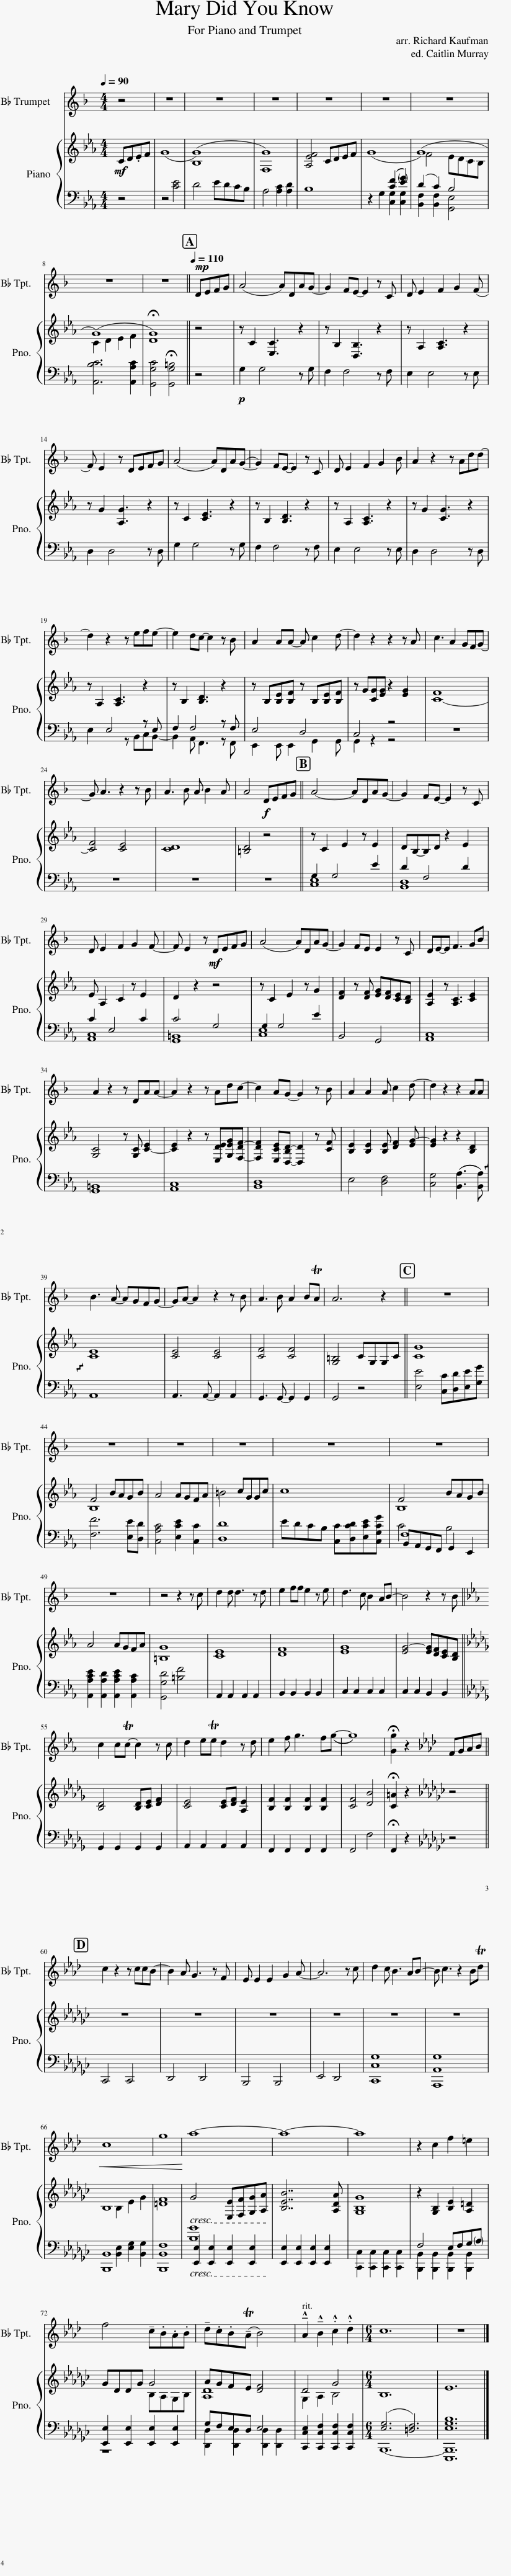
X:1
%%score 1 { ( 2 4 ) | ( 3 5 6 ) }
L:1/8
Q:1/4=90
M:4/4
I:linebreak $
K:Eb
V:1 treble transpose=-2
V:2 treble
V:4 treble
V:3 bass
V:5 bass
V:6 bass
V:1
[K:F] z4 | z8 | z8 | z8 | z8 | %5
 z8 | z8 |$ z8 | z8 ||[Q:1/4=110] D!mp!EFG | %10
 (A4 A)DAG- | G2 FE- E2 z C | D E2 F2 G2 (F |$ F) E2 z DEFG | (A4 A)DA(G- | %15
 G2) F((E- E2)) z C | D E2 F2 G2 B | A2 z2 z Add- |$ d2 z2 z efe- | e2 dc- c2 z B | %20
 A2 AA- A c2 d- | d2 z2 z2 z A | c3 A2 GFG- |$ G A3 z2 z B | A3 B A B2 A | %25
 A4!f! DEFG || A4- ADAG- | G2 FE- E2 z C |$ D E2 F2 G2 F- | F E2 z!mf! DEFG | %30
 (A4 A)DAG- | G2 FE E2 z C | DE-E F3 GB |$ A2 z2 z DAA- | A2 z2 z Adc- | %35
 c2 AG- G2 z B | A2 A2 A c2 d- | d2 z2 z2 AA |$ B3 A- AGFG- | GA- A2 z2 z B | %40
 A3 B A2 BTA | A6 z2 || z8 |$ z8 | z8 | %45
 z8 | z8 | z8 |$ z8 | z4 z2 z c | %50
 d2 d d3 z d | e2 ff e2 z e | d3 c B2 AB- | B4 z2 z B ||$[K:Eb] c2 c(Tc c2) z c | %55
 d2 eTe d2 z d | e2 f g3 f((g- | g8)) | !fermata![Gg]2 z2 FGAB ||$ c2 z2 z ccB- | %60
 B2 A G3 z F | E E2 E2 G2 A- | A6 z c | _d2 c B3 AB- | B c3 z2 BT_d |$ %65
!<(! c8!<)! |!<(! g8!<)! | a8- | a8- | a8 | %70
 z2 c2 f2 =e2 |$ f4 !tenuto!c.B.A.B | !tenuto!_d.c.B(!tenuto!TA B4) | A2[Q:1/4=105] B2[Q:1/4=100] .c2[Q:1/4=95] ._d2 |[M:6/4][Q:1/4=75] c12 | %75
 z12 |] %76
V:2
!mf! CD.EF | (G8 | (G8) | [F,G]8) | [A,EF]4 CDEF | %5
 (G8 | (G8) |$ (G8) | !fermata![DG]8) || z4 | %10
 z C2 [E,C]3 z2 | z B,2 [D,B,]3 z2 | z A,2 [A,C]3 z2 |$ z G2 [A,G]3 z2 | z C2 [CE]3 z2 | %15
 z B,2 [B,D]3 z2 | z A,2 [A,C]3 z2 | z G2 [CG]3 z2 |$ z A,2 [A,C]3 z2 | z B,2 [B,D]3 z2 | %20
 z B,[B,E][B,F] z B,[B,E][B,F] | z G[CG][EG] z2 [EG]2 | [C-F]8 |$ [CF]4 [CE]4 | [CD]8 | %25
 [=B,D]4 z4 || z C2 E2 z E2 | DB,-B,D z2 E2 |$ E A,2 C2 z E2 | D2 z2 z4 | %30
 z C2 E2 z G2 | [DF]2 z [DF] [EG][DF][CE][B,D] | [A,E]2 z [A,C]3 [CE]2 |$ [G,C]4 z [G,C] [C-E]2 | [CE]2 z2 z [E,DE][G,EG][F,-DF-] | %35
 [F,DF]2 [E,CE][D,-B,D-] [D,D]2 z [CF] | [B,E]2 [B,E]2 [B,E] [DF]2 [EG-] | [EG]2 z2 z2 [B,D]2 |$ !~)![CE]8 | [CE]4 [CE]4 | %40
 [CF]4 [CF]4 | [G,=B,]4 CG,G,C || [CG]8 |$ F4 BAGB | A4 AGFA | %45
 =B4 cGGc | c8 | F4 BAGB |$ A4 AGFA | G8 | %50
 C8 | D8 | E8 | [EG-]4 [EG][DF][CE][B,D] ||$[K:Db] [B,D]4 [B,D][CE] [DF]2 | %55
 [CE]4 [CE][DF] [A,E]2 | [B,F]2 [B,F]2 [B,F]2 [B,F]2 | [CF]4 [DB]4 | !fermata![C=A]2 z2 z4 ||$ z8 | %60
 z8 | z8 | z8 | z8 | z8 |$ %65
 B,8 | [=DF]8 | G4 [E,E][F,F][G,G][A,A] | [B,EB]7 [A,DA] | [G,B,G]8 | %70
 z2 [G,B,]2 [B,E]2 [A,=D]2 |$ GDDG G4 | AGFE [DF]4 | D4 G4 |[M:6/4] B,12 | %75
 E12 |] %76
V:3
 z4 | z4 [CE]4 | D4 EDCB, | A,4 [A,C]2 [A,D]2 | B,8 | %5
 z2 G,2 (([CF]2 [EG]2)) | (D2 C2) B,4 |$ [A,,B,C]6 [A,,A,C]2 | [G,,G,C]4 !fermata![G,,G,=B,]4 || z4 | %10
!p! G,2 G,4 z G, | F,2 F,4 z F, | E,2 E,4 z E, |$ D,2 D,4 z D, | G,2 G,4 z G, | %15
 F,2 F,4 z F, | E,2 E,4 z E, | D,2 D,4 z D, |$ E,2 E,4 z E, | F,2 F,4 z F, | %20
 E,4 D,4 | C,4 z4 | z8 |$ z8 | z8 | %25
 z8 || G,2 G,4 E2 | D2 F,4 D2 |$ C2 E,4 C2 | C4 G,4 | %30
 E,8 | B,,4 G,,4 | [A,,C,]8 |$ [G,,=B,,]8 | [A,,C,]8 | %35
 [B,,D,]8 | E,4 [D,F,]4 | [C,G,]4 (([B,,A,]3 !~(![B,,A,])) |$ A,,8 | A,,3 A,,- A,,2 A,,2 | %40
 G,,3 G,,- G,,2 G,,2 | G,,4 z4 || [E,E]4 [C,C][D,D][E,E][G,G] |$ [F,F]6 [E,E][D,D] | [C,A,C]4 [E,CE]2 [C,C]2 | %45
 [D,D]8 | EDCB, [C,C][D,CD][E,CE][C,G,CG] | F,8 |$ [A,,A,CE]2 [A,,A,D]2 [A,,A,CE]2 [A,,A,C]2 | [G,,G,D]4 [=B,F]4 | %50
 A,,2 A,,2 A,,2 A,,2 | B,,2 B,,2 B,,2 B,,2 | C,2 C,2 C,2 C,2 | C,2 C,2 B,,2 B,,2 ||$[K:Db] G,,2 G,,2 G,,2 G,,2 | %55
 A,,2 A,,2 A,,2 A,,2 | F,,2 F,,2 F,,2 F,,2 | F,,4 F,4 | !fermata!F,,2 z2 z4 ||$ _C,,4 C,,4 | %60
 D,,4 D,,4 | B,,,4 B,,,4 | E,,4 D,,4 | [_C,,_C,G,]8 | [A,,,A,,G,]8 |$ %65
 [B,,,B,,]8 | [B,,,B,,F,]8 | [E,,E,]2 [E,,E,]2 [E,,E,]2 [E,,E,]2 | [E,,E,]2 [E,,E,]2 [E,,E,]2 [E,,E,]2 | [_C,,_C,]2 [C,,C,]2 [C,,C,]2 [C,,C,]2 | %70
 F,4 E,F,G,A, |$ [E,,E,]2 [E,,E,]2 [E,,E,]2 [E,,E,]2 | G,F,E,D, E,4 | [_C,,_C,E,]2 [C,,C,F,]2 [C,,C,F,]2 [C,,C,F,]2 |[M:6/4] ([E,G,]6 [=D,F,]6) | %75
 [B,,,E,G,B,]12 |] %76
V:4
 x4 | x8 | B,8 | x8 | x8 | %5
 x8 | F4 EDCB, |$ C2 D2 E2 F2 | x8 || x4 | %10
 x8 | x8 | x8 |$ x8 | x8 | %15
 x8 | x8 | x8 |$ x8 | x8 | %20
 x8 | x8 | x8 |$ x8 | x8 | %25
 x8 || x8 | x8 |$ x8 | x8 | %30
 x8 | x8 | x8 |$ x8 | x8 | %35
 x8 | x8 | x8 |$ x8 | x8 | %40
 x8 | x8 || x8 |$ B,8 | x8 | %45
 x8 | x8 | B,8 |$ x8 | =B,8 | %50
 E8 | F8 | G8 | x8 ||$[K:Db] x8 | %55
 x8 | x8 | x8 | x8 ||$ x8 | %60
 x8 | x8 | x8 | x8 | x8 |$ %65
 x2 B,2 E2 G2 | x8 | x8 | x8 | x8 | %70
 x8 |$ x4 B,A,G,B, | [A,D]8 | G,2 A,2 B,4 |[M:6/4] x12 | %75
 x12 |] %76
V:5
 x4 | x8 | x8 | x8 | x8 | %5
 x4 [C,G,]2 [C,G,]2 | [B,,F,]2 [B,,F,]2 [G,,E,]4 |$ x8 | x8 || x4 | %10
 x8 | x8 | x8 |$ x8 | x8 | %15
 x8 | x8 | x8 |$ x4 z B,,C,B,,- | B,,2 A,, F,,3 z F,, | %20
 E,,2 E,, E,,2 G,,2 G,, | G,,2 z2 z4 | x8 |$ x8 | x8 | %25
 x8 || [C,E,]8 | [B,,D,]8 |$ [A,,C,]8 | [G,,=B,,]8 | %30
 C,8 | x8 | x8 |$ x8 | x8 | %35
 x8 | x8 | x8 |$ x8 | x8 | %40
 x8 | x8 || x8 |$ x8 | x8 | %45
 x8 | x8 | C4 B,4 |$ x8 | x8 | %50
 x8 | x8 | x8 | x8 ||$[K:Db] x8 | %55
 x8 | x8 | x8 | x8 ||$ x8 | %60
 x8 | x8 | x8 | x8 | x8 |$ %65
 x2 [B,,E,]2 [E,G,]2 [B,,G,]2 | x8 | [B,G]8 | x8 | x8 | %70
 [B,,,B,,]2 [B,,,B,,]2 [B,,,B,,]2 [B,,,B,,]2 |$ z8 | [D,,D,]2 [D,,D,]2 [D,,D,]2 [D,,D,]2 | x8 |[M:6/4] B,,,12- | %75
 E,,,12 |] %76
V:6
 x4 | x8 | x8 | x8 | x8 | %5
 x8 | x8 |$ x8 | x8 || x4 | %10
 x8 | x8 | x8 |$ x8 | x8 | %15
 x8 | x8 | x8 |$ x8 | x8 | %20
 x8 | x8 | x8 |$ x8 | x8 | %25
 x8 || x8 | x8 |$ x8 | x8 | %30
 G,2 G,4 E2 | x8 | x8 |$ x8 | x8 | %35
 x8 | x8 | x8 |$ x8 | x8 | %40
 x8 | x8 || x8 |$ x8 | x8 | %45
 x8 | x8 | B,,A,,G,,F,, G,,2 E,,2 |$ x8 | x8 | %50
 x8 | x8 | x8 | x8 ||$[K:Db] x8 | %55
 x8 | x8 | x8 | x8 ||$ x8 | %60
 x8 | x8 | x8 | x8 | x8 |$ %65
 x8 | x8 | x8 | x8 | x8 | %70
 x8 |$ x8 | x8 | x8 |[M:6/4] x12 | %75
 x12 |] %76
